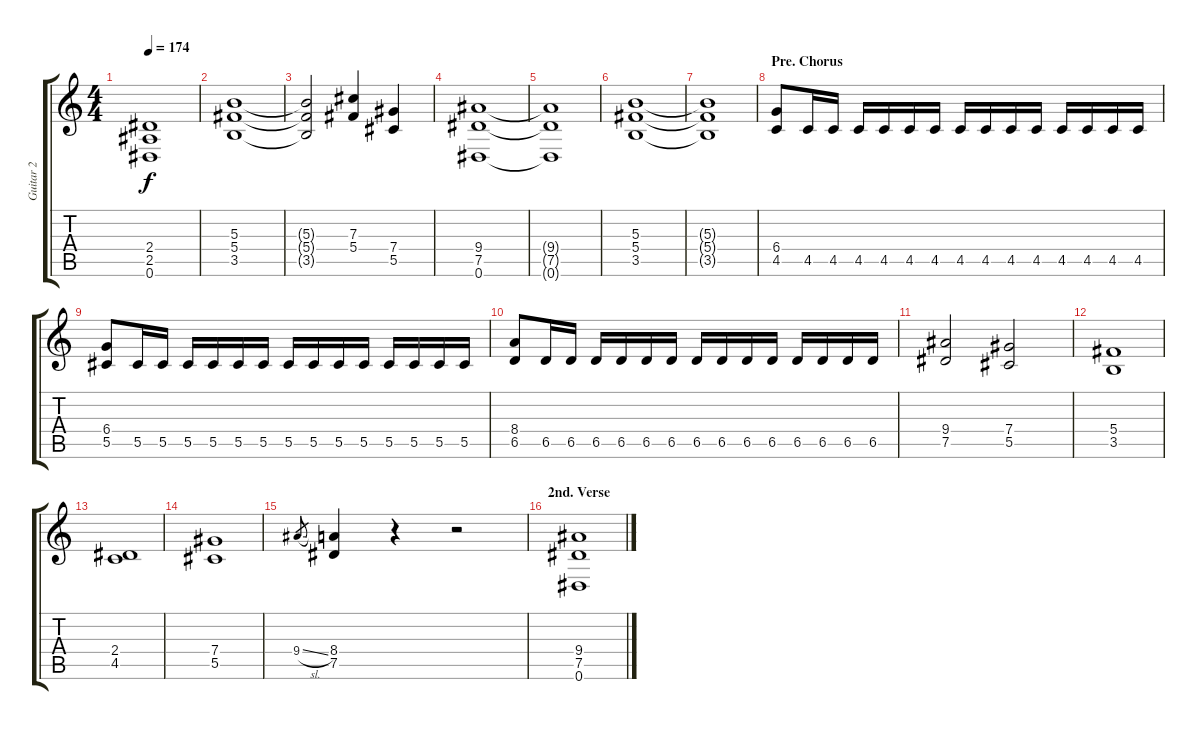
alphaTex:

\track ("Guitar 2" "Guitar 2") {instrument overdrivenguitar}
\staff {score tabs}
\tuning (Eb4 Bb3 Gb3 Db3 Ab2 Eb2) {hide}
\ts (4 4)
\tempo 174
\clef g2
\ks c
(2.4{t} 2.5{t} 0.6{t}).1{dy f} |
(5.3 5.4 3.5).1 |
(5.3{t} 5.4{t} 3.5{t}).2 (7.3 5.4).4 (7.4 5.5).4 |
(9.4 7.5 0.6).1 |
(9.4{t} 7.5{t} 0.6{t}).1 |
(5.3 5.4 3.5).1 |
(5.3{t} 5.4{t} 3.5{t}).1 |
\section ("" "Pre. Chorus")
(6.4 4.5).8 4.5.16 4.5.16 4.5.16 4.5.16 4.5.16 4.5.16 4.5.16 4.5.16 4.5.16 4.5.16 4.5.16 4.5.16 4.5.16 4.5.16 |
(6.4 5.5).8 5.5.16 5.5.16 5.5.16 5.5.16 5.5.16 5.5.16 5.5.16 5.5.16 5.5.16 5.5.16 5.5.16 5.5.16 5.5.16 5.5.16 |
(8.4 6.5).8 6.5.16 6.5.16 6.5.16 6.5.16 6.5.16 6.5.16 6.5.16 6.5.16 6.5.16 6.5.16 6.5.16 6.5.16 6.5.16 6.5.16 |
(9.4 7.5).2 (7.4 5.5).2 |
(5.4 3.5).1 |
(2.4 4.5).1 |
(7.4 5.5).1 |
9.4{sl}.8{gr} (8.4 7.5).4 r.4 r.2 |
\section ("" "2nd. Verse")
(9.4 7.5 0.6).1
